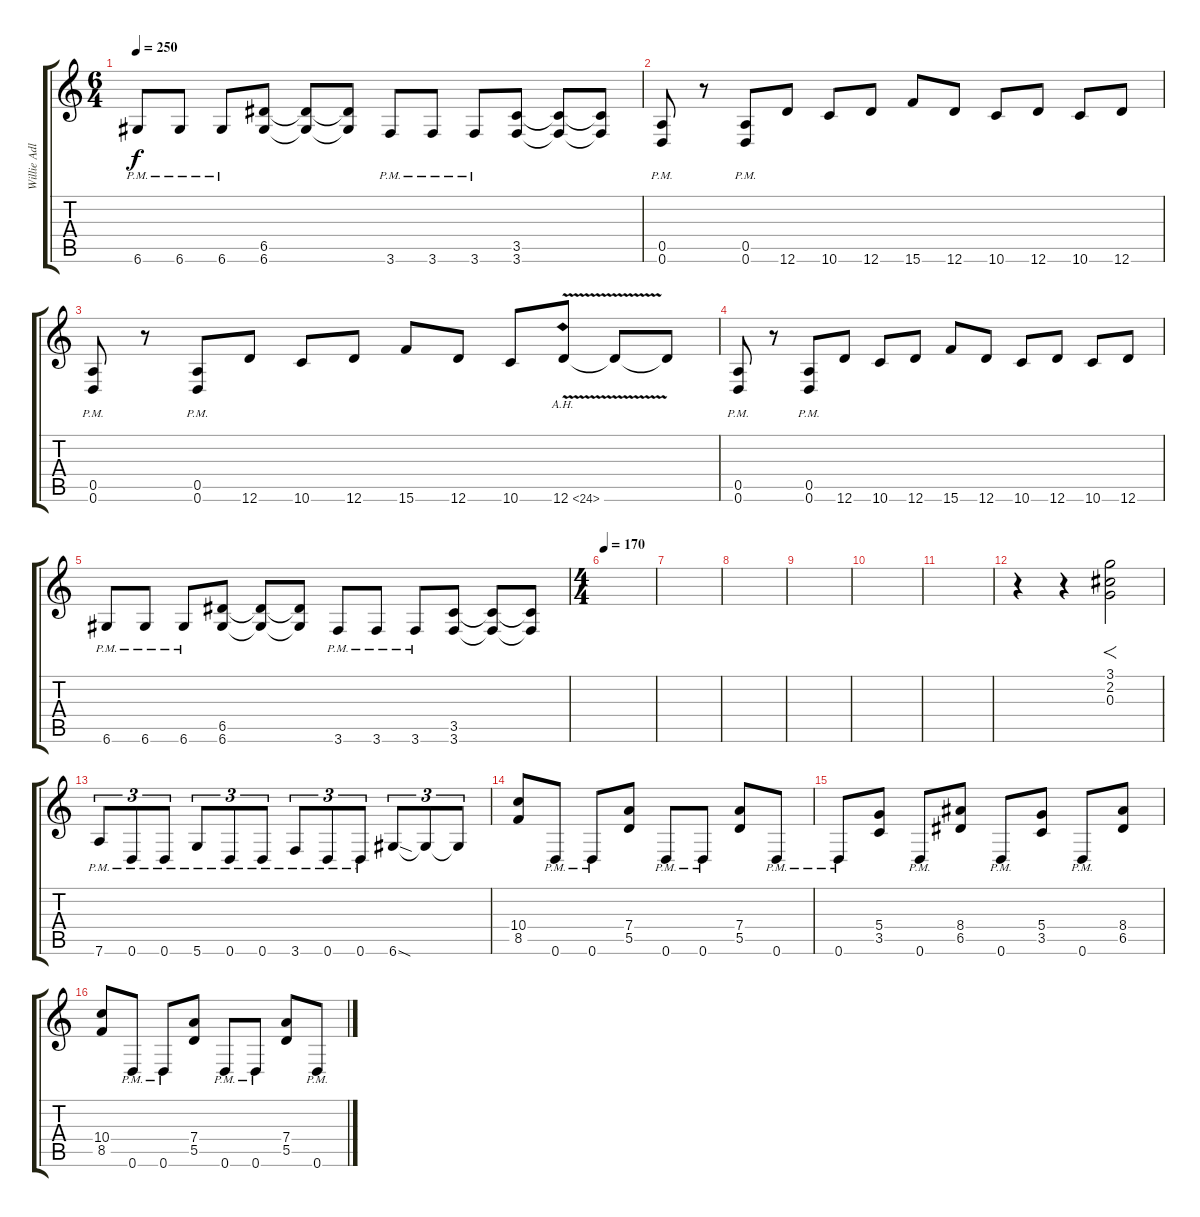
\track ("Willie Adler" "Willie Adl") {instrument distortionguitar}
\staff {score tabs}
\tuning (E4 B3 G3 D3 A2 D2) {hide}
\ts (6 4)
\tempo 250
\clef g2
\ks c
6.6{pm}.8{dy f} 6.6{pm}.8 6.6{pm}.8 (6.5 6.6).8 (6.5{t} 6.6{t}).8 (6.5{t} 6.6{t}).8 3.6{pm}.8 3.6{pm}.8 3.6{pm}.8 (3.5 3.6).8 (3.5{t} 3.6{t}).8 (3.5{t} 3.6{t}).8 |
(0.5{pm} 0.6{pm}).8 r.8 (0.5{pm} 0.6{pm}).8 12.6.8 10.6.8 12.6.8 15.6.8 12.6.8 10.6.8 12.6.8 10.6.8 12.6.8 |
(0.5{pm} 0.6{pm}).8 r.8 (0.5{pm} 0.6{pm}).8 12.6.8 10.6.8 12.6.8 15.6.8 12.6.8 10.6.8 12.6{ah 12 v}.8 12.6{t}.8 12.6{t}.8 |
(0.5{pm} 0.6{pm}).8 r.8 (0.5{pm} 0.6{pm}).8 12.6.8 10.6.8 12.6.8 15.6.8 12.6.8 10.6.8 12.6.8 10.6.8 12.6.8 |
6.6{pm}.8 6.6{pm}.8 6.6{pm}.8 (6.5 6.6).8 (6.5{t} 6.6{t}).8 (6.5{t} 6.6{t}).8 3.6{pm}.8 3.6{pm}.8 3.6{pm}.8 (3.5 3.6).8 (3.5{t} 3.6{t}).8 (3.5{t} 3.6{t}).8 |
\ts (4 4)
\tempo 170
|
|
|
|
|
|
r.4 r.4 (3.1 2.2 0.3).2{f} |
7.6{pm}.8{tu (3 2)} 0.6{pm}.8{tu (3 2)} 0.6{pm}.8{tu (3 2)} 5.6{pm}.8{tu (3 2)} 0.6{pm}.8{tu (3 2)} 0.6{pm}.8{tu (3 2)} 3.6{pm}.8{tu (3 2)} 0.6{pm}.8{tu (3 2)} 0.6{pm}.8{tu (3 2)} 6.6{sod}.8{tu (3 2)} 6.6{t}.8{tu (3 2)} 6.6{t}.8{tu (3 2)} |
(10.4 8.5).8 0.6{pm}.8 0.6{pm}.8 (7.4 5.5).8 0.6{pm}.8 0.6{pm}.8 (7.4 5.5).8 0.6{pm}.8 |
0.6{pm}.8 (5.4 3.5).8 0.6{pm}.8 (8.4 6.5).8 0.6{pm}.8 (5.4 3.5).8 0.6{pm}.8 (8.4 6.5).8 |
(10.4 8.5).8 0.6{pm}.8 0.6{pm}.8 (7.4 5.5).8 0.6{pm}.8 0.6{pm}.8 (7.4 5.5).8 0.6{pm}.8
